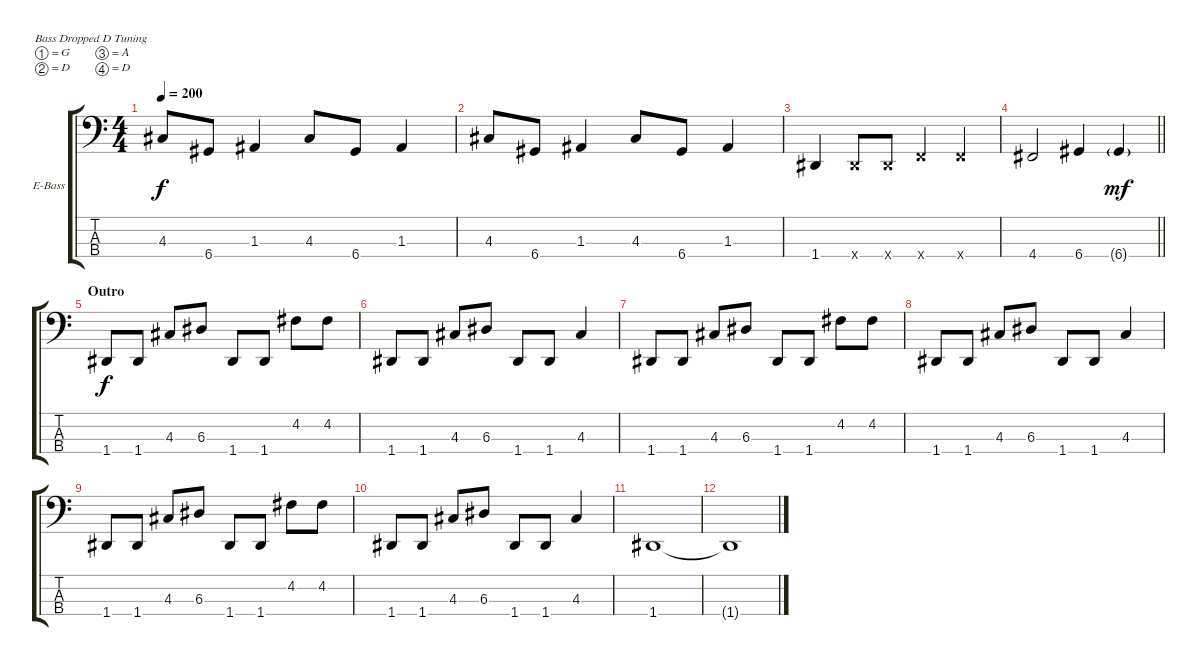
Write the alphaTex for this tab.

\bracketExtendMode groupsimilarinstruments
\firstSystemTrackNameOrientation horizontal
\otherSystemsTrackNameOrientation horizontal
\track ("Bass Guitar" "E-Bass") {instrument slapbass2}
\staff {score tabs}
\tuning (G2 D2 A1 D1)
\ts (4 4)
\tempo 200
\clef f4
\ks c
4.3.8{dy f} 6.4.8 1.3.4 4.3.8 6.4.8 1.3.4 |
4.3.8 6.4.8 1.3.4 4.3.8 6.4.8 1.3.4 |
1.4.4 1.4{x}.8 1.4{x}.8 3.4{x}.4 3.4{x}.4 |
\barLineRight lightlight
4.4.2 6.4.4 6.4{g}.4{dy mf} |
\section ("" "Outro")
1.4.8{dy f} 1.4.8 4.3.8 6.3.8 1.4.8 1.4.8 4.2.8 4.2.8 |
1.4.8 1.4.8 4.3.8 6.3.8 1.4.8 1.4.8 4.3.4 |
1.4.8 1.4.8 4.3.8 6.3.8 1.4.8 1.4.8 4.2.8 4.2.8 |
1.4.8 1.4.8 4.3.8 6.3.8 1.4.8 1.4.8 4.3.4 |
1.4.8 1.4.8 4.3.8 6.3.8 1.4.8 1.4.8 4.2.8 4.2.8 |
1.4.8 1.4.8 4.3.8 6.3.8 1.4.8 1.4.8 4.3.4 |
1.4.1 |
1.4{t}.1
